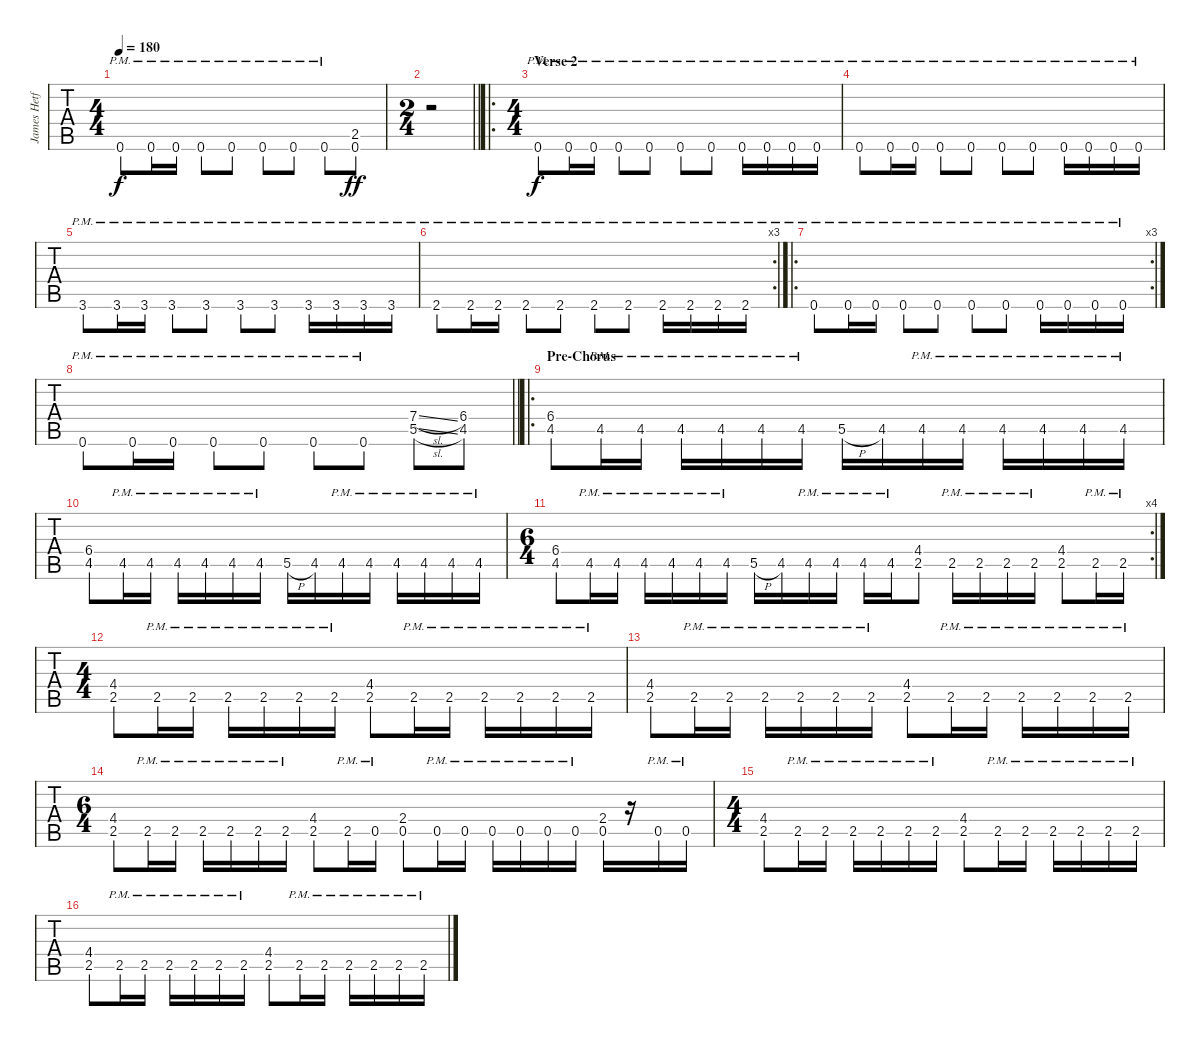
\track ("James Hetfield" "James Hetf") {instrument distortionguitar}
\staff {tabs}
\tuning (E4 B3 G3 D3 A2 E2) {hide}
\ts (4 4)
\tempo 180
\clef g2
\ks c
0.6{pm}.8{dy f} 0.6{pm}.16 0.6{pm}.16 0.6{pm}.8 0.6{pm}.8 0.6{pm}.8 0.6{pm}.8 0.6{pm}.8 (2.5{ac} 0.6{ac}).8{dy ff} |
\ts (2 4)
\barLineRight lightlight
r.2 |
\ro
\ts (4 4)
\section ("" "Verse 2")
0.6{pm}.8{dy f} 0.6{pm}.16 0.6{pm}.16 0.6{pm}.8 0.6{pm}.8 0.6{pm}.8 0.6{pm}.8 0.6{pm}.16 0.6{pm}.16 0.6{pm}.16 0.6{pm}.16 |
0.6{pm}.8 0.6{pm}.16 0.6{pm}.16 0.6{pm}.8 0.6{pm}.8 0.6{pm}.8 0.6{pm}.8 0.6{pm}.16 0.6{pm}.16 0.6{pm}.16 0.6{pm}.16 |
3.6{pm}.8 3.6{pm}.16 3.6{pm}.16 3.6{pm}.8 3.6{pm}.8 3.6{pm}.8 3.6{pm}.8 3.6{pm}.16 3.6{pm}.16 3.6{pm}.16 3.6{pm}.16 |
\rc 3
2.6{pm}.8 2.6{pm}.16 2.6{pm}.16 2.6{pm}.8 2.6{pm}.8 2.6{pm}.8 2.6{pm}.8 2.6{pm}.16 2.6{pm}.16 2.6{pm}.16 2.6{pm}.16 |
\ro
\rc 3
0.6{pm}.8 0.6{pm}.16 0.6{pm}.16 0.6{pm}.8 0.6{pm}.8 0.6{pm}.8 0.6{pm}.8 0.6{pm}.16 0.6{pm}.16 0.6{pm}.16 0.6{pm}.16 |
\barLineRight lightlight
0.6{pm}.8 0.6{pm}.16 0.6{pm}.16 0.6{pm}.8 0.6{pm}.8 0.6{pm}.8 0.6{pm}.8 (7.4{sl} 5.5{sl}).8 (6.4 4.5).8 |
\ro
\section ("" "Pre-Chorus")
(6.4 4.5).8 4.5{pm}.16 4.5{pm}.16 4.5{pm}.16 4.5{pm}.16 4.5{pm}.16 4.5{pm}.16 5.5{h}.16 4.5.16 4.5{pm}.16 4.5{pm}.16 4.5{pm}.16 4.5{pm}.16 4.5{pm}.16 4.5{pm}.16 |
(6.4 4.5).8 4.5{pm}.16 4.5{pm}.16 4.5{pm}.16 4.5{pm}.16 4.5{pm}.16 4.5{pm}.16 5.5{h}.16 4.5.16 4.5{pm}.16 4.5{pm}.16 4.5{pm}.16 4.5{pm}.16 4.5{pm}.16 4.5{pm}.16 |
\rc 4
\ts (6 4)
(6.4 4.5).8 4.5{pm}.16 4.5{pm}.16 4.5{pm}.16 4.5{pm}.16 4.5{pm}.16 4.5{pm}.16 5.5{h}.16 4.5.16 4.5{pm}.16 4.5{pm}.16 4.5{pm}.16 4.5{pm}.16 (4.4 2.5).8 2.5{pm}.16 2.5{pm}.16 2.5{pm}.16 2.5{pm}.16 (4.4 2.5).8 2.5{pm}.16 2.5{pm}.16 |
\ts (4 4)
(4.4 2.5).8 2.5{pm}.16 2.5{pm}.16 2.5{pm}.16 2.5{pm}.16 2.5{pm}.16 2.5{pm}.16 (4.4 2.5).8 2.5{pm}.16 2.5{pm}.16 2.5{pm}.16 2.5{pm}.16 2.5{pm}.16 2.5{pm}.16 |
(4.4 2.5).8 2.5{pm}.16 2.5{pm}.16 2.5{pm}.16 2.5{pm}.16 2.5{pm}.16 2.5{pm}.16 (4.4 2.5).8 2.5{pm}.16 2.5{pm}.16 2.5{pm}.16 2.5{pm}.16 2.5{pm}.16 2.5{pm}.16 |
\ts (6 4)
(4.4 2.5).8 2.5{pm}.16 2.5{pm}.16 2.5{pm}.16 2.5{pm}.16 2.5{pm}.16 2.5{pm}.16 (4.4 2.5).8 2.5{pm}.16 0.5{pm}.16 (2.4 0.5).8 0.5{pm}.16 0.5{pm}.16 0.5{pm}.16 0.5{pm}.16 0.5{pm}.16 0.5{pm}.16 (2.4 0.5).16 r.16 0.5{pm}.16 0.5{pm}.16 |
\ts (4 4)
(4.4 2.5).8 2.5{pm}.16 2.5{pm}.16 2.5{pm}.16 2.5{pm}.16 2.5{pm}.16 2.5{pm}.16 (4.4 2.5).8 2.5{pm}.16 2.5{pm}.16 2.5{pm}.16 2.5{pm}.16 2.5{pm}.16 2.5{pm}.16 |
(4.4 2.5).8 2.5{pm}.16 2.5{pm}.16 2.5{pm}.16 2.5{pm}.16 2.5{pm}.16 2.5{pm}.16 (4.4 2.5).8 2.5{pm}.16 2.5{pm}.16 2.5{pm}.16 2.5{pm}.16 2.5{pm}.16 2.5{pm}.16
